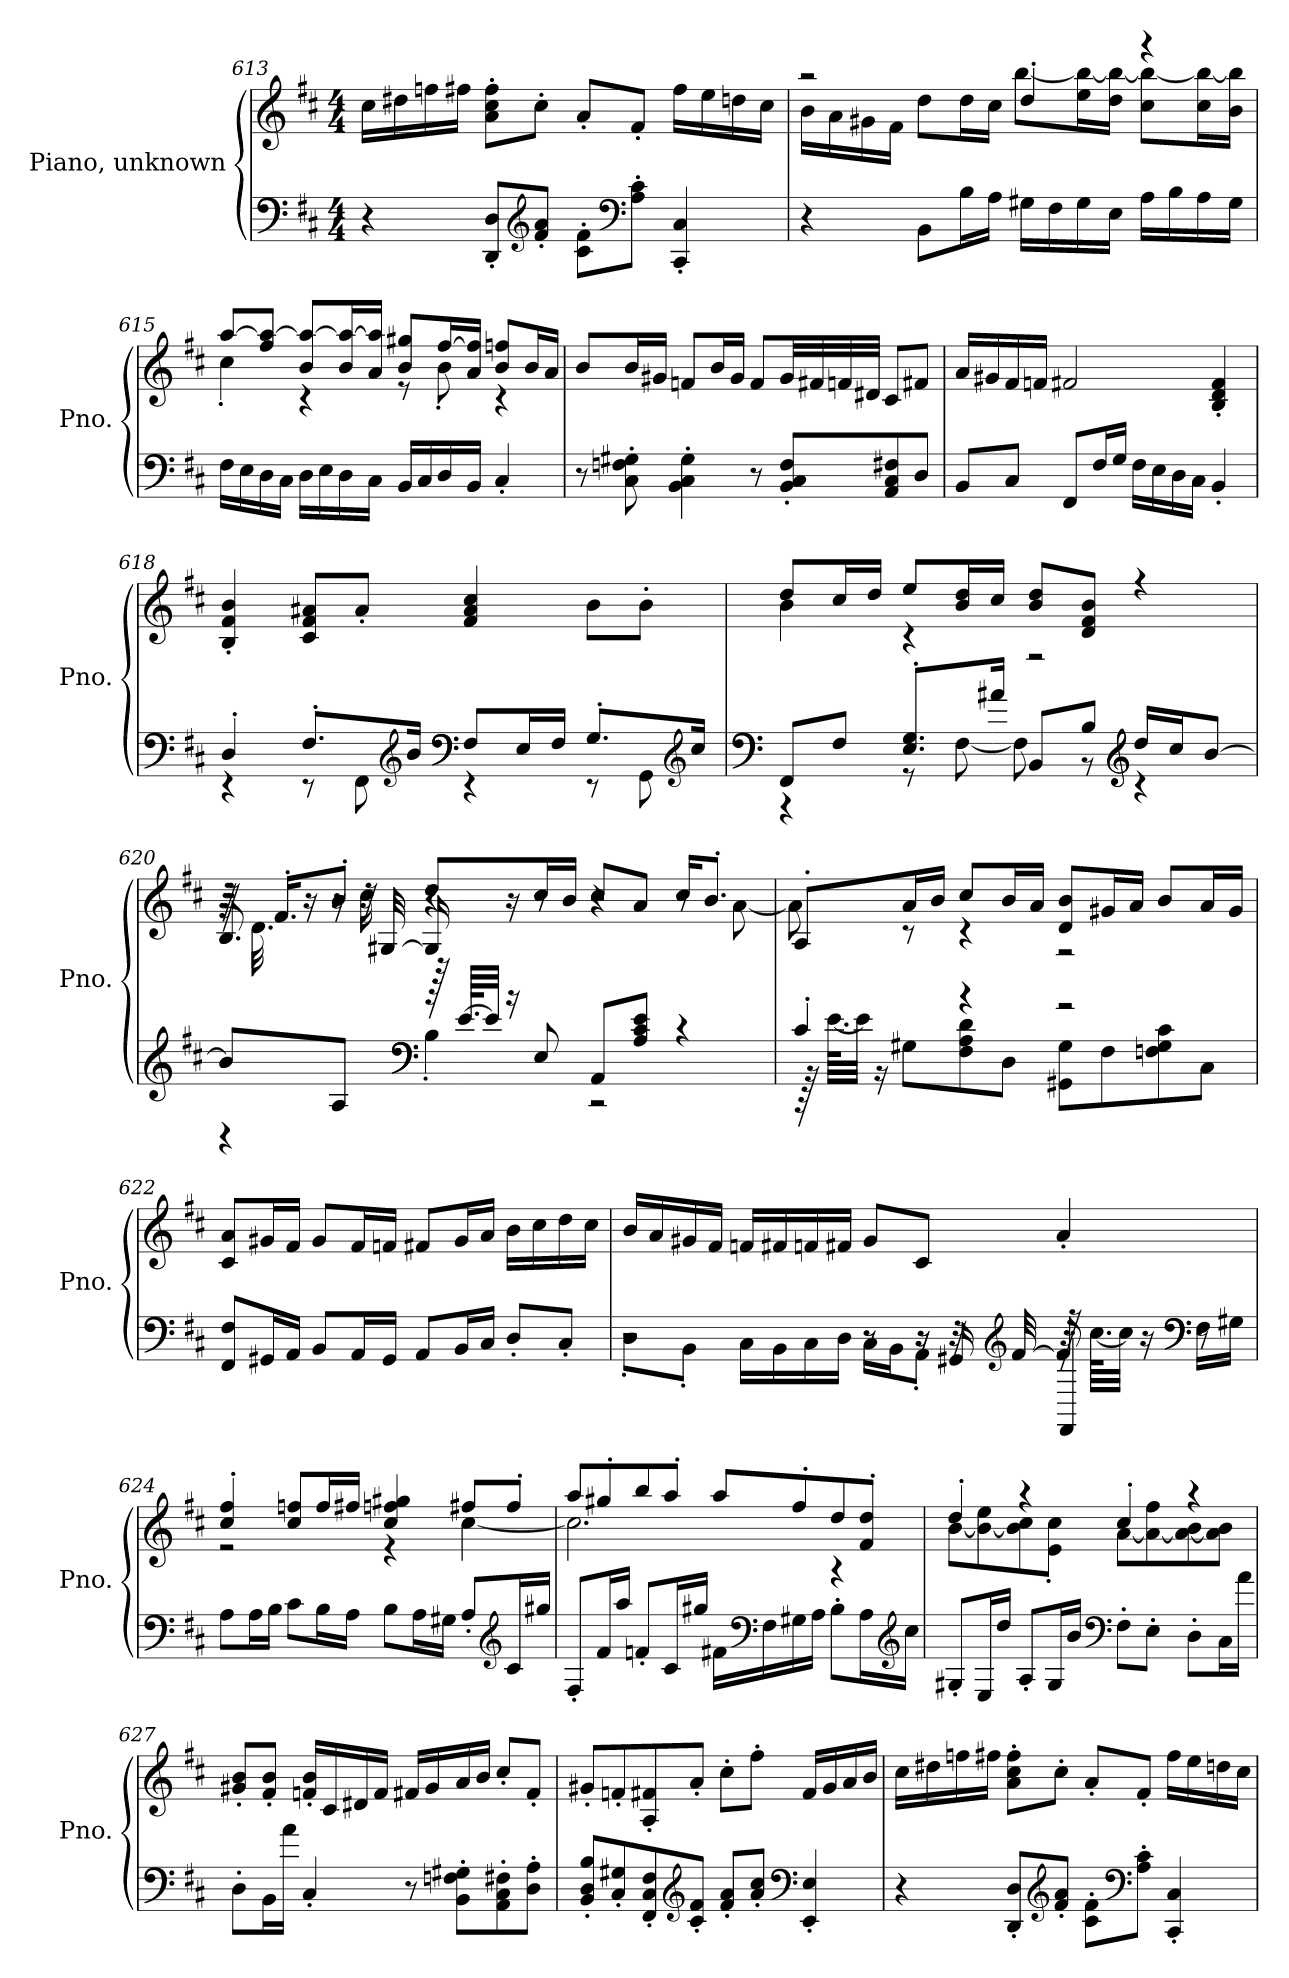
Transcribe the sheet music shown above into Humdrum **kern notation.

**kern	**kern
*part1	*part1
*staff2	*staff1
*I"Piano, unknown	*
*I'Pno.	*
*clefF4	*clefG2
*k[f#c#]	*k[f#c#]
*M4/4	*M4/4
=613	=613
4r	16cc#\LL
.	16dd#X\
.	16ffn\
.	16ff#X\JJ
8DD/' 8D/'L	8a\' 8cc#\' 8ff#\'L
*clefG2	*
8f#/' 8a/'J	8cc#'\J
8c#\' 8f#\'L	8a'/L
*clefF4	*
8A\' 8c#\'J	8f#'/J
4CC#/' 4C#/'	16ff#\LL
.	16ee\
.	16ddn\
.	16cc#\JJ
!!LO:LB:g=z
=614	=614
*	*^
4r	2r	16b\LL
.	.	16a\
.	.	16g#X\
.	.	16f#\JJ
8BB\L	.	8dd\L
16B\L	.	16dd\L
16A\JJ	.	16cc#\JJ
16G#X\LL	4dd'/	[8bb\L
16F#\	.	.
16G#\	.	16ee\ 16bb\_L
16E\JJ	.	16dd\ 16bb\_JJ
16A\LL	4r	8cc#\ 8bb\_L
16B\	.	.
16A\	.	16cc#\ 16bb\_L
16G#\JJ	.	16b\ 16bb\]JJ
=615	=615	=615
16F#\LL	[8aa/L	4cc#'\
16E\	.	.
16D\	8ff#/ 8aa/_J	.
16C#\JJ	.	.
16D\LL	8b/ 8aa/_L	4r
16E\	.	.
16D\	16b/ 16aa/_L	.
16C#\JJ	16a/ 16aa/]JJ	.
16BB/LL	8b/ 8gg#X/L	8r
16C#/	.	.
16D/	[16ff#/L	8b'\
16BB/JJ	16a/ 16ff#/]JJ	.
4C#'/	8b/ 8ffn/L	4r
.	16b/L	.
.	16a/JJ	.
*	*v	*v
!!LO:LB:g=z
=616	=616
8r	8b/L
8C#\' 8Fn\' 8G#X\'	16b/L
.	16g#X/JJ
4BB\' 4C#\' 4G#\'	8fn/L
.	16b/L
.	16g#/JJ
8r	8f/L
8BB/' 8C#/' 8F/'L	32g#/LL
.	32f#X/
.	32fn/
.	32d#X/JJJ
8AA/ 8C#/ 8F#X/	8c#/L
8D/J	8f#X/J
=617	=617
8BB/L	16a/LL
.	16g#X/
8C#/J	16f#/
.	16fn/JJ
8FF#/L	2f#X/
16F#/L	.
16G/JJ	.
16F#\LL	.
16E\	.
16D\	.
16C#\JJ	.
4BB'/	4B/' 4d/' 4f#/'
!!LO:LB:g=z
=618	=618
*^	*
4D'/	4r	4B/' 4f#/' 4b/'
8.F#'/L	8r	8c#/ 8f#/ 8a#X/L
.	8FF#\	8a#'/J
*clefG2	*	*
16b/Jk	.	.
*clefF4	*	*
8F#/L	4r	4f#/ 4a#/ 4cc#/
16E/L	.	.
16F#/JJ	.	.
8.G'/L	8r	8b\L
.	8GG\	8b'\J
*clefG2	*	*
16cc#/Jk	.	.
=619	=619	=619
*clefF4	*	*
*	*	*^
8FF#/L	4r	8dd/L	4b\
8F#/J	.	16cc#/L	.
.	.	16dd/JJ	.
8.E/' 8.G/'L	8r	8ee/L	4r
.	[8F#\	16b/ 16dd/L	.
16a#X/Jk	.	16cc#/JJ	.
8BB/L	8F#\]	8b/ 8dd/L	2r
8B/J	8r	8d/ 8f#/ 8b/J	.
*clefG2	*	*	*
16dd/LL	4r	4r	.
16cc#/J	.	.	.
[8b/J	.	.	.
!!LO:LB:g=z
=620	=620	=620	=620
*	*	*	*^
8b/L]	4r	32r	64r	8.B'/
.	.	.	32.d\	.
.	.	16.f#'/KL	.	.
.	.	.	16r	.
8A/J	.	8b'/J	16r	.
.	.	.	16cc#\	32r
.	.	.	.	[32G#X/
*clefF4	*	*	*	*
128r	4B'\	8dd/L	4r	16G#/]
[64.e/KLLL	.	.	.	.
32e/JJJ]	.	.	.	.
16r	.	.	.	16r
8E/	.	16cc#/L	.	8r
.	.	16b/JJ	.	.
8AA/L	2r	8cc#/L	4r	2r
8A/ 8c#/ 8e/J	.	8a/J	.	.
4r	.	16cc#/KL	8r	.
.	.	8.b'/J	.	.
.	.	.	[8a\	.
*	*	*	*v	*v
=621	=621	=621	=621
4c#'/	128r	8A'/L	8a\]
.	[64.e\KLLL	.	.
.	32e\JJJ]	.	.
.	16r	.	.
.	8G#X\L	16a/L	8r
.	.	16b/JJ	.
4r	8F#\ 8A\ 8d\	8cc#/L	4r
.	8D\J	16b/L	.
.	.	16a/JJ	.
2r	8GG#X\ 8G#\L	8d/ 8b/L	2r
.	8F#\	16g#X/L	.
.	.	16a/JJ	.
.	8Fn\ 8G#\ 8c#\	8b/L	.
.	8C#\J	16a/L	.
.	.	16g#/JJ	.
*v	*v	*	*
*	*v	*v
!!LO:LB:g=z
=622	=622
8FF#/ 8F#/L	8c#/ 8a/L
16GG#X/L	16g#X/L
16AA/JJ	16f#/JJ
8BB/L	8g#/L
16AA/L	16f#/L
16GG#/JJ	16fn/JJ
8AA/L	8f#X/L
16BB/L	16g#/L
16C#/JJ	16a/JJ
8D'/L	16b\LL
.	16cc#\
8C#'/J	16dd\
.	16cc#\JJ
!!LO:PB:g=z
=623	=623
*^	*
*	*^	*
2r	8D'\L	2r	16b/LL
.	.	.	16a/
.	8BB'\J	.	16g#X/
.	.	.	16f#/JJ
.	16C#\LL	.	16fn/LL
.	16BB\	.	16f#X/
.	16C#\	.	16fn/
.	16D\JJ	.	16f#X/JJ
8r	16C#\LL	8r	8g#/L
.	16BB\J	.	.
16r	8AA'\J	16r	8c#/J
32r	.	16GG#X/	.
*clefG2	*	*	*
[32f#/	.	.	.
8f#/]	128r	4FF#'/	4a'/
.	[64.cc#\KLLL	.	.
.	32cc#\JJJ]	.	.
.	16r	.	.
*clefF4	*	*	*
8r	16F#\LL	.	.
.	16G#X\JJ	.	.
*v	*v	*v	*
!!LO:LB:g=z
=624	=624
*	*^
8A\L	4cc#/' 4ff#/'	2r
16A\L	.	.
16B\JJ	.	.
8c#\L	8cc#/ 8ffn/L	.
16B\L	16ff/L	.
16A\JJ	16ff#X/JJ	.
8B\L	4cc#/ 4ffn/ 4gg#X/	4r
16A\L	.	.
16G#X\JJ	.	.
8A'/L	8ff#X/L	[4cc#\
*clefG2	*	*
16c#/L	8ff#'/J	.
16gg#X/JJ	.	.
=625	=625	=625
8F#'/L	8aa/L	2.cc#\]
16f#/L	8gg#X'/	.
16aa/JJ	.	.
8fn'/L	8bb/	.
16c#/L	8aa'/J	.
16gg#X/JJ	.	.
16f#X\LL	8aa/L	.
*clefF4	*	*
16F#\	.	.
16G#X\	8ff#'/	.
16A\JJ	.	.
8B'\L	8dd/	4r
16A\L	8f#/' 8dd/'J	.
*clefG2	*	*
16cc#\JJ	.	.
!!LO:LB:g=z	!!
=626	=626	=626
8G#X'/L	4dd'/	[8b\L
16E/L	.	8b\_ 8ee\
16dd/JJ	.	.
8A'/L	4r	8b\] 8cc#\
16G#/L	.	8e\' 8cc#\'J
16b/JJ	.	.
*clefF4	*	*
8F#'\L	4cc#'/	[8a\L
8E'\J	.	8a\_ 8ff#\
8D'\L	4r	8a\_ 8b\
16C#\L	.	8a\] 8b\J
16a\JJ	.	.
*	*v	*v
=627	=627
8D'\L	8g#X/' 8b/'L
16BB\L	8f#/' 8b/'J
16a\JJ	.
4C#'/	16fn/' 16b/'LL
.	16c#/
.	16d#X/
.	16f/JJ
8r	16f#X/LL
.	16g#/
8BB\' 8Fn\' 8G#X\'L	16a/
.	16b/JJ
8AA\' 8C#\' 8F#X\'	8cc#'/L
8D\' 8A\'J	8f#'/J
!!LO:LB:g=z
=628	=628
8BB/' 8D/' 8B/'L	8g#X'/L
8C#/' 8G#X/'	8fn'/
8FF#/' 8C#/' 8F#/'	8A/' 8f#X/'
*clefG2	*
8c#/' 8f#/'J	8a'/J
8f#/' 8a/'L	8cc#'\L
8a/' 8cc#/'J	8ff#'\J
*clefF4	*
4EE/' 4E/'	16f#/LL
.	16g#/
.	16a/
.	16b/JJ
=629	=629
4r	16cc#\LL
.	16dd#X\
.	16ffn\
.	16ff#X\JJ
8DD/' 8D/'L	8a\' 8cc#\' 8ff#\'L
*clefG2	*
8f#/' 8a/'J	8cc#'\J
8c#\' 8f#\'L	8a'/L
*clefF4	*
8A\' 8c#\'J	8f#'/J
4CC#/' 4C#/'	16ff#\LL
.	16ee\
.	16ddn\
.	16cc#\JJ
=	=
*-	*-
